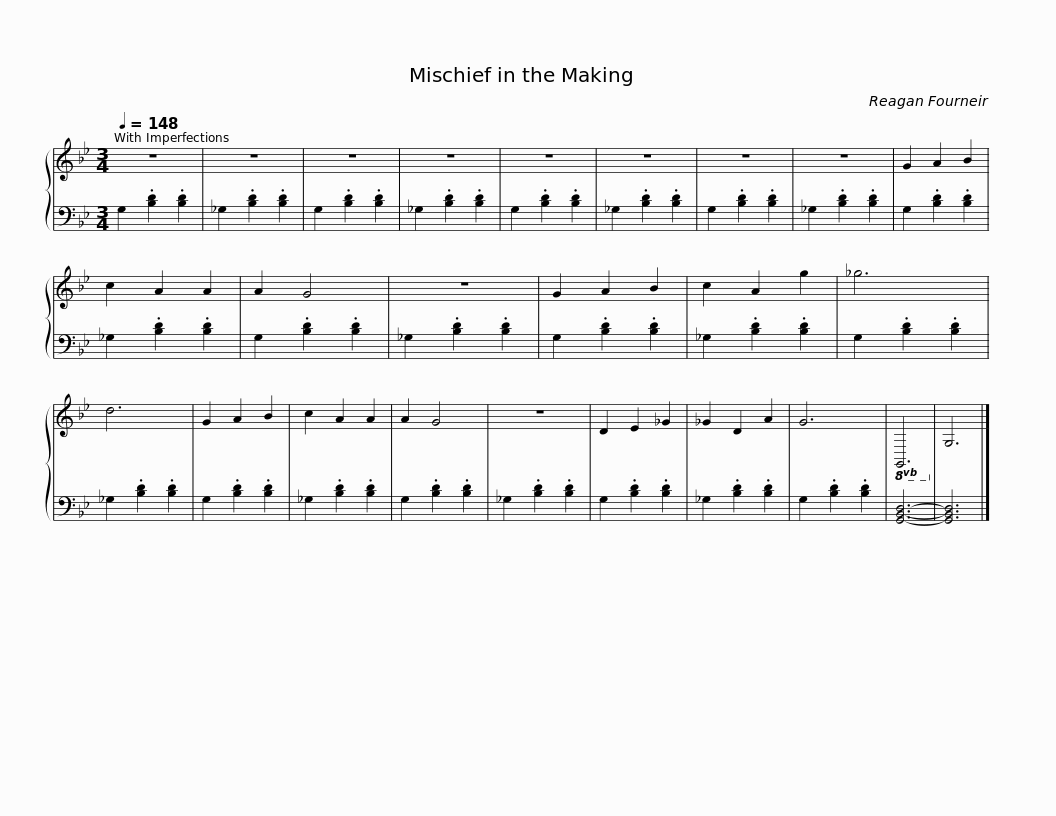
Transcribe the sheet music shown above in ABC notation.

X:1
%%score { 1 | 2 }
L:1/8
Q:1/4=148
M:3/4
I:linebreak $
K:Bb
V:1 treble
V:2 bass
V:1
 z6 | z6 | z6 | z6 | z6 | %5
 z6 | z6 | z6 | G2 A2 B2 | c2 A2 A2 | %10
 A2 G4 |$ z6 | G2 A2 B2 | c2 A2 g2 | _g6 | %15
 d6 | G2 A2 B2 | c2 A2 A2 | A2 G4 | z6 | %20
 D2 E2 _G2 | _G2 D2 A2 |$ G6 |!8vb(! G,,6-!8vb)! | G,6 |] %25
V:2
 G,2 .[B,D]2 .[B,D]2 | _G,2 .[B,D]2 .[B,D]2 | G,2 .[B,D]2 .[B,D]2 | _G,2 .[B,D]2 .[B,D]2 | G,2 .[B,D]2 .[B,D]2 | %5
 _G,2 .[B,D]2 .[B,D]2 | G,2 .[B,D]2 .[B,D]2 | _G,2 .[B,D]2 .[B,D]2 | G,2 .[B,D]2 .[B,D]2 | _G,2 .[B,D]2 .[B,D]2 | %10
 G,2 .[B,D]2 .[B,D]2 |$ _G,2 .[B,D]2 .[B,D]2 | G,2 .[B,D]2 .[B,D]2 | _G,2 .[B,D]2 .[B,D]2 | G,2 .[B,D]2 .[B,D]2 | %15
 _G,2 .[B,D]2 .[B,D]2 | G,2 .[B,D]2 .[B,D]2 | _G,2 .[B,D]2 .[B,D]2 | G,2 .[B,D]2 .[B,D]2 | _G,2 .[B,D]2 .[B,D]2 | %20
 G,2 .[B,D]2 .[B,D]2 | _G,2 .[B,D]2 .[B,D]2 |$ G,2 .[B,D]2 .[B,D]2 | [G,,B,,D,]6- | [G,,B,,D,]6 |] %25
